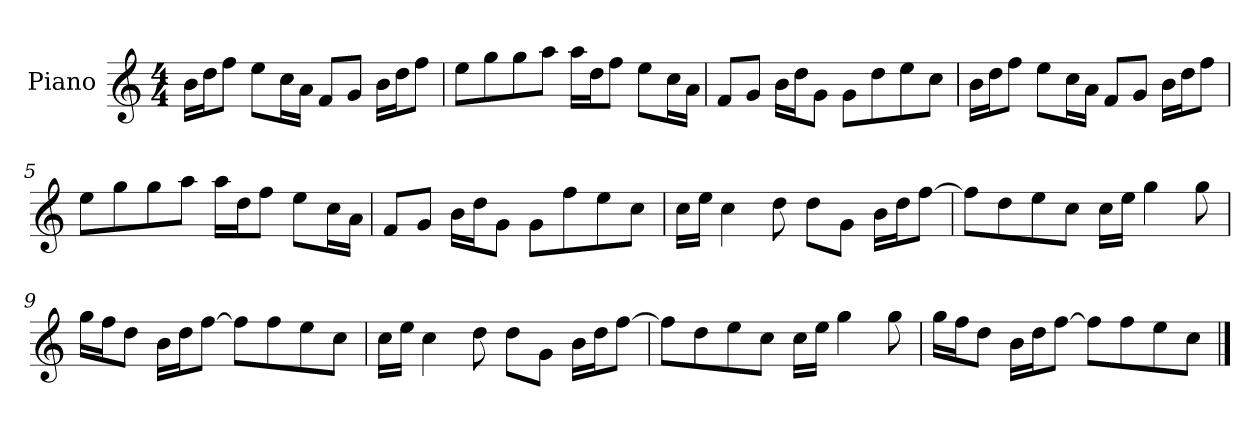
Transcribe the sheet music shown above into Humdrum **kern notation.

**kern
*part1
*staff1
*I"Piano
*I'P-no
*clefG2
*k[]
*M4/4
*MM90
=1
16b\LL
16dd\J
8ff\J
8ee\L
16cc\L
16a\JJ
8f/L
8g/J
16b\LL
16dd\J
8ff\J
=2
8ee\L
8gg\
8gg\
8aa\J
16aa\LL
16dd\J
8ff\J
8ee\L
16cc\L
16a\JJ
=3
8f/L
8g/J
16b\LL
16dd\J
8g\J
8g\L
8dd\
8ee\
8cc\J
=4
16b\LL
16dd\J
8ff\J
8ee\L
16cc\L
16a\JJ
8f/L
8g/J
16b\LL
16dd\J
8ff\J
!!LO:LB:g=z
=5
8ee\L
8gg\
8gg\
8aa\J
16aa\LL
16dd\J
8ff\J
8ee\L
16cc\L
16a\JJ
=6
8f/L
8g/J
16b\LL
16dd\J
8g\J
8g\L
8ff\
8ee\
8cc\J
=7
16cc\LL
16ee\JJ
4cc\
8dd\
8dd\L
8g\J
16b\LL
16dd\J
[8ff\J
=8
8ff\L]
8dd\
8ee\
8cc\J
16cc\LL
16ee\JJ
4gg\
8gg\
!!LO:LB:g=z
=9
16gg\LL
16ff\J
8dd\J
16b\LL
16dd\J
[8ff\J
8ff\L]
8ff\
8ee\
8cc\J
=10
16cc\LL
16ee\JJ
4cc\
8dd\
8dd\L
8g\J
16b\LL
16dd\J
[8ff\J
=11
8ff\L]
8dd\
8ee\
8cc\J
16cc\LL
16ee\JJ
4gg\
8gg\
=12
16gg\LL
16ff\J
8dd\J
16b\LL
16dd\J
[8ff\J
8ff\L]
8ff\
8ee\
8cc\J
==
*-
